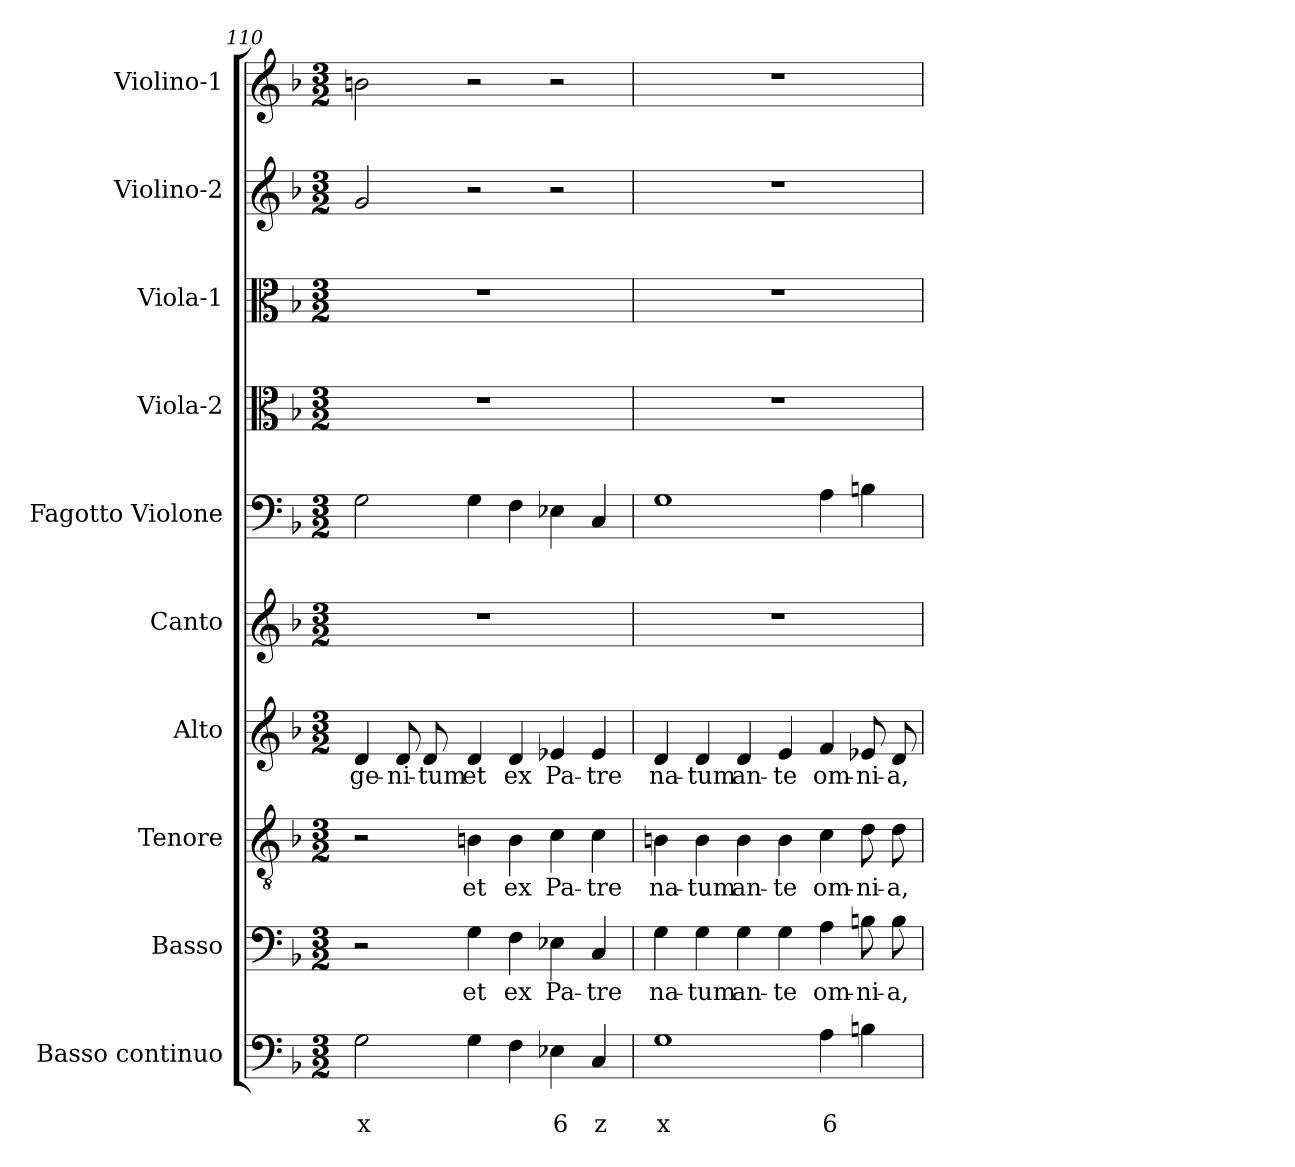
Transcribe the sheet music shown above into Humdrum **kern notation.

**kern	**text	**text	**kern	**text	**kern	**text	**kern	**text	**kern	**kern	**kern	**kern	**kern	**kern
*part10	*part10	*part10	*part9	*part9	*part8	*part8	*part7	*part7	*part6	*part5	*part4	*part3	*part2	*part1
*staff10	*staff10	*staff10	*staff9	*staff9	*staff8	*staff8	*staff7	*staff7	*staff6	*staff5	*staff4	*staff3	*staff2	*staff1
*I"Basso continuo	*	*	*I"Basso	*	*I"Tenore	*	*I"Alto	*	*I"Canto	*I"Fagotto Violone	*I"Viola-2	*I"Viola-1	*I"Violino-2	*I"Violino-1
*clefF4	*	*	*clefF4	*	*clefGv2	*	*clefG2	*	*clefG2	*clefF4	*clefC3	*clefC3	*clefG2	*clefG2
*k[b-]	*	*	*k[b-]	*	*k[b-]	*	*k[b-]	*	*k[b-]	*k[b-]	*k[b-]	*k[b-]	*k[b-]	*k[b-]
*F:	*	*	*F:	*	*F:	*	*F:	*	*F:	*F:	*F:	*F:	*F:	*F:
*M3/2	*	*	*M3/2	*	*M3/2	*	*M3/2	*	*M3/2	*M3/2	*M3/2	*M3/2	*M3/2	*M3/2
=110	=110	=110	=110	=110	=110	=110	=110	=110	=110	=110	=110	=110	=110	=110
!	!	!LO:LY:b	!	!	!	!	!	!	!	!	!	!	!	!
!	!	!	!	!	!	!	!	!LO:LY:b	!	!	!	!	!	!
2G\	.	x	2r	.	2r	.	4d/	-ge-	1.r	2G\	1.r	1.r	2g/	2bn\
!	!	!	!	!	!	!	!	!LO:LY:b	!	!	!	!	!	!
.	.	.	.	.	.	.	8d/	-ni-	.	.	.	.	.	.
!	!	!	!	!	!	!	!	!LO:LY:b	!	!	!	!	!	!
.	.	.	.	.	.	.	8d/	-tum	.	.	.	.	.	.
!	!	!	!	!LO:LY:b	!	!	!	!	!	!	!	!	!	!
!	!	!	!	!	!	!LO:LY:b	!	!	!	!	!	!	!	!
!	!	!	!	!	!	!	!	!LO:LY:b	!	!	!	!	!	!
4G\	.	.	4G\	et	4Bn\	et	4d/	et	.	4G\	.	.	2r	2r
!	!	!	!	!LO:LY:b	!	!	!	!	!	!	!	!	!	!
!	!	!	!	!	!	!LO:LY:b	!	!	!	!	!	!	!	!
!	!	!	!	!	!	!	!	!LO:LY:b	!	!	!	!	!	!
4F\	.	.	4F\	ex	4B\	ex	4d/	ex	.	4F\	.	.	.	.
!	!	!LO:LY:b	!	!	!	!	!	!	!	!	!	!	!	!
!	!	!	!	!LO:LY:b	!	!	!	!	!	!	!	!	!	!
!	!	!	!	!	!	!LO:LY:b	!	!	!	!	!	!	!	!
!	!	!	!	!	!	!	!	!LO:LY:b	!	!	!	!	!	!
4E-X\	.	6	4E-X\	Pa-	4c\	Pa-	4e-X/	Pa-	.	4E-X\	.	.	2r	2r
!	!	!LO:LY:b	!	!	!	!	!	!	!	!	!	!	!	!
!	!	!	!	!LO:LY:b	!	!	!	!	!	!	!	!	!	!
!	!	!	!	!	!	!LO:LY:b	!	!	!	!	!	!	!	!
!	!	!	!	!	!	!	!	!LO:LY:b	!	!	!	!	!	!
4C/	.	z	4C/	-tre	4c\	-tre	4e-/	-tre	.	4C/	.	.	.	.
!!LO:PB:g=z
=111	=111	=111	=111	=111	=111	=111	=111	=111	=111	=111	=111	=111	=111	=111
!	!	!LO:LY:b	!	!	!	!	!	!	!	!	!	!	!	!
!	!	!	!	!LO:LY:b	!	!	!	!	!	!	!	!	!	!
!	!	!	!	!	!	!LO:LY:b	!	!	!	!	!	!	!	!
!	!	!	!	!	!	!	!	!LO:LY:b	!	!	!	!	!	!
1G	.	x	4G\	na-	4Bn\	na-	4d/	na-	1.r	1G	1.r	1.r	1.r	1.r
!	!	!	!	!LO:LY:b	!	!	!	!	!	!	!	!	!	!
!	!	!	!	!	!	!LO:LY:b	!	!	!	!	!	!	!	!
!	!	!	!	!	!	!	!	!LO:LY:b	!	!	!	!	!	!
.	.	.	4G\	-tum	4B\	-tum	4d/	-tum	.	.	.	.	.	.
!	!	!	!	!LO:LY:b	!	!	!	!	!	!	!	!	!	!
!	!	!	!	!	!	!LO:LY:b	!	!	!	!	!	!	!	!
!	!	!	!	!	!	!	!	!LO:LY:b	!	!	!	!	!	!
.	.	.	4G\	an-	4B\	an-	4d/	an-	.	.	.	.	.	.
!	!	!	!	!LO:LY:b	!	!	!	!	!	!	!	!	!	!
!	!	!	!	!	!	!LO:LY:b	!	!	!	!	!	!	!	!
!	!	!	!	!	!	!	!	!LO:LY:b	!	!	!	!	!	!
.	.	.	4G\	-te	4B\	-te	4e/	-te	.	.	.	.	.	.
!	!	!LO:LY:b	!	!	!	!	!	!	!	!	!	!	!	!
!	!	!	!	!LO:LY:b	!	!	!	!	!	!	!	!	!	!
!	!	!	!	!	!	!LO:LY:b	!	!	!	!	!	!	!	!
!	!	!	!	!	!	!	!	!LO:LY:b	!	!	!	!	!	!
4A\	.	6	4A\	om-	4c\	om-	4f/	om-	.	4A\	.	.	.	.
!	!	!	!	!LO:LY:b	!	!	!	!	!	!	!	!	!	!
!	!	!	!	!	!	!LO:LY:b	!	!	!	!	!	!	!	!
!	!	!	!	!	!	!	!	!LO:LY:b	!	!	!	!	!	!
4Bn\	.	.	8Bn\	-ni-	8d\	-ni-	8e-X/	-ni-	.	4Bn\	.	.	.	.
!	!	!	!	!LO:LY:b	!	!	!	!	!	!	!	!	!	!
!	!	!	!	!	!	!LO:LY:b	!	!	!	!	!	!	!	!
!	!	!	!	!	!	!	!	!LO:LY:b	!	!	!	!	!	!
.	.	.	8B\	-a,	8d\	-a,	8d/	-a,	.	.	.	.	.	.
=	=	=	=	=	=	=	=	=	=	=	=	=	=	=
*-	*-	*-	*-	*-	*-	*-	*-	*-	*-	*-	*-	*-	*-	*-
